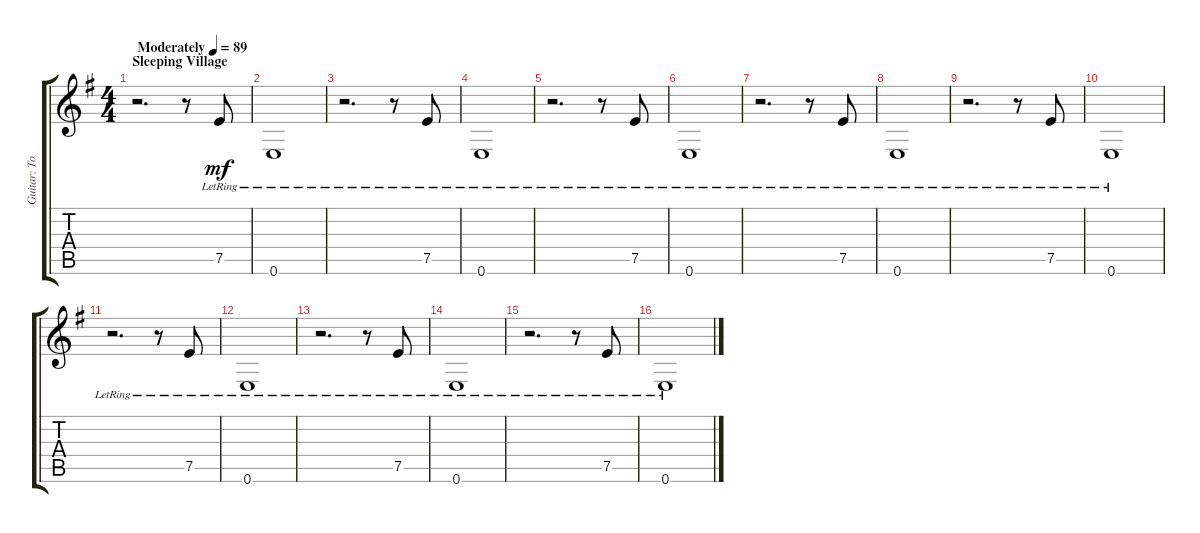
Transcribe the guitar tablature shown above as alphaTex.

\track ("Guitar: Tony" "Guitar: To") {instrument distortionguitar}
\staff {score tabs}
\tuning (E4 B3 G3 D3 A2 E2) {hide}
\ts (4 4)
\section ("" "Sleeping Village")
\tempo (89 "Moderately")
\clef g2
\ks g
r.2{d dy mf instrument acousticguitarnylon} r.8 7.5{lr}.8 |
0.6{lr}.1 |
r.2{d} r.8 7.5{lr}.8 |
0.6{lr}.1 |
r.2{d} r.8 7.5{lr}.8 |
0.6{lr}.1 |
r.2{d} r.8 7.5{lr}.8 |
0.6{lr}.1 |
r.2{d} r.8 7.5{lr}.8 |
0.6{lr}.1 |
r.2{d} r.8 7.5{lr}.8 |
0.6{lr}.1 |
r.2{d} r.8 7.5{lr}.8 |
0.6{lr}.1 |
r.2{d} r.8 7.5{lr}.8 |
0.6{lr}.1
